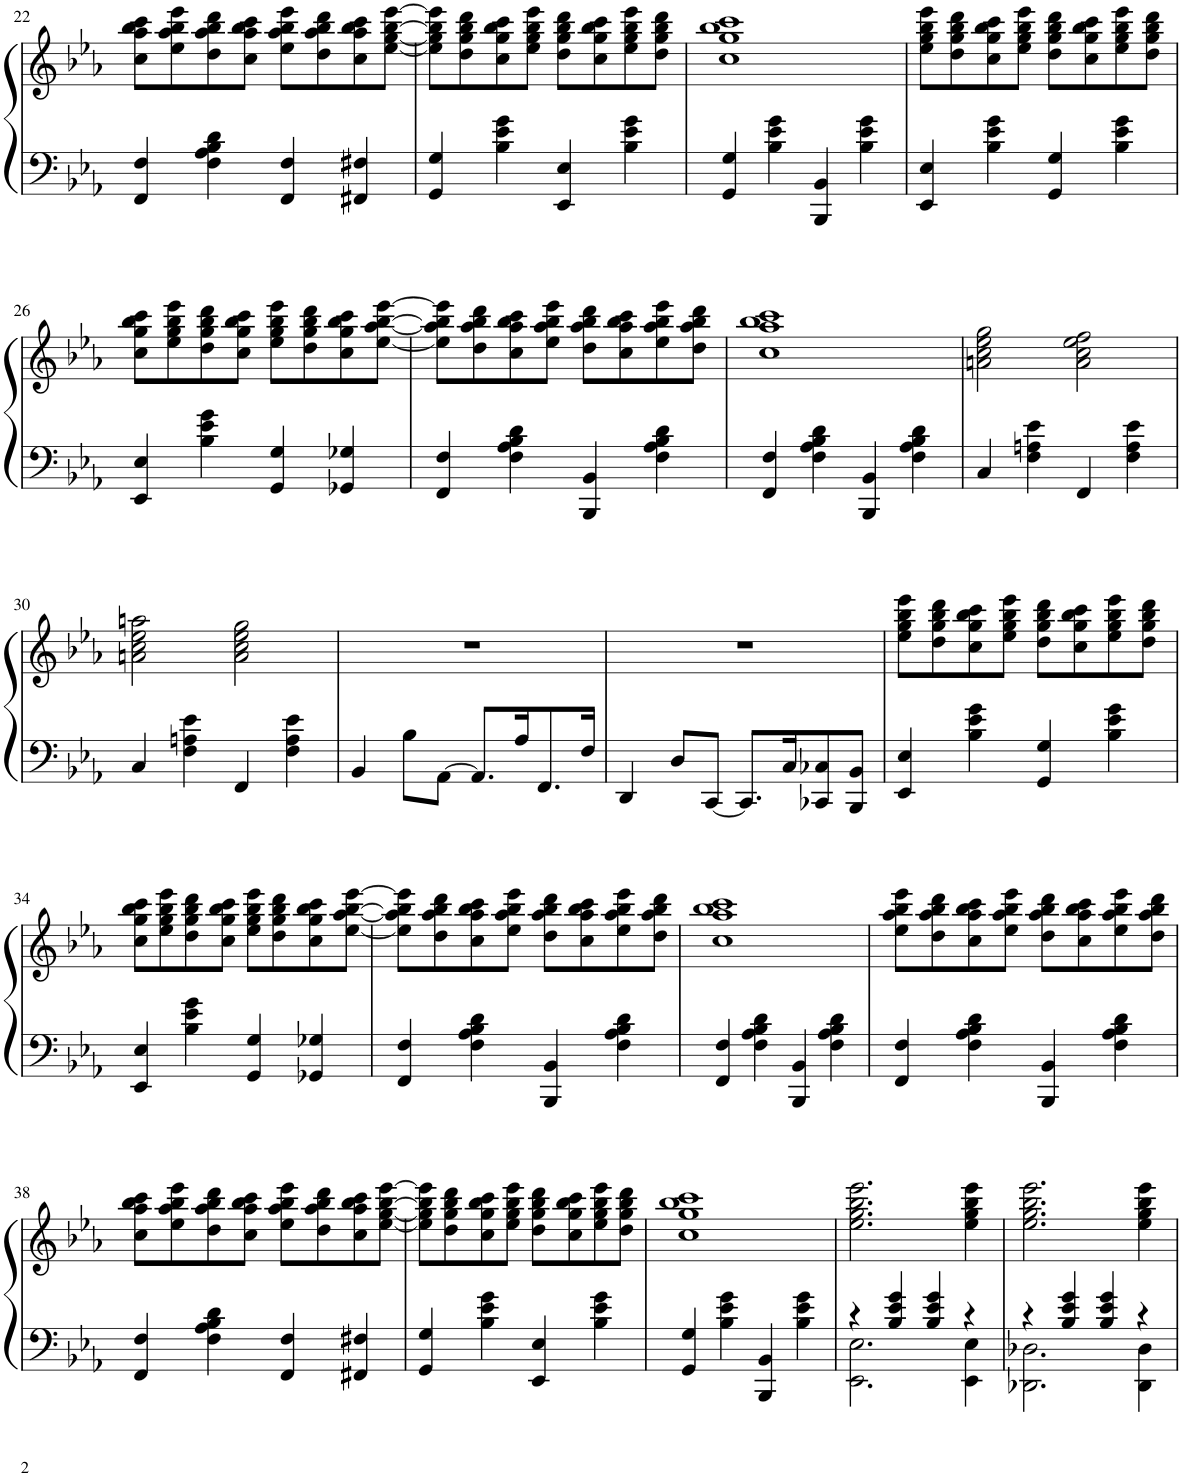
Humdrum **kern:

**kern	**kern
*part1	*part1
*staff2	*staff1
*I"Piano	*
*I'Pno.	*
!!LO:PB:g=z
*clefF4	*clefG2
*k[b-e-a-]	*k[b-e-a-]
*M2/2	*M2/2
*met(c|)	*met(c|)
=22	=22
4FF/ 4F/	8cc\ 8aa-\ 8bb-\ 8ccc\L
.	8ee-\ 8aa-\ 8bb-\ 8eee-\
4F\ 4A-\ 4B-\ 4d\	8dd\ 8aa-\ 8bb-\ 8ddd\
.	8cc\ 8aa-\ 8bb-\ 8ccc\J
4FF/ 4F/	8ee-\ 8aa-\ 8bb-\ 8eee-\L
.	8dd\ 8aa-\ 8bb-\ 8ddd\
4FF#X/ 4F#X/	8cc\ 8aa-\ 8bb-\ 8ccc\
.	[8ee-\ [8gg\ [8bb-\ [8eee-\J
=23	=23
4GG/ 4G/	8ee-\] 8gg\] 8bb-\] 8eee-\]L
.	8dd\ 8gg\ 8bb-\ 8ddd\
4B-\ 4e-\ 4g\	8cc\ 8gg\ 8bb-\ 8ccc\
.	8ee-\ 8gg\ 8bb-\ 8eee-\J
4EE-/ 4E-/	8dd\ 8gg\ 8bb-\ 8ddd\L
.	8cc\ 8gg\ 8bb-\ 8ccc\
4B-\ 4e-\ 4g\	8ee-\ 8gg\ 8bb-\ 8eee-\
.	8dd\ 8gg\ 8bb-\ 8ddd\J
=24	=24
4GG/ 4G/	1cc 1gg 1bb- 1ccc
4B-\ 4e-\ 4g\	.
4BBB-/ 4BB-/	.
4B-\ 4e-\ 4g\	.
=25	=25
4EE-/ 4E-/	8ee-\ 8gg\ 8bb-\ 8eee-\L
.	8dd\ 8gg\ 8bb-\ 8ddd\
4B-\ 4e-\ 4g\	8cc\ 8gg\ 8bb-\ 8ccc\
.	8ee-\ 8gg\ 8bb-\ 8eee-\J
4GG/ 4G/	8dd\ 8gg\ 8bb-\ 8ddd\L
.	8cc\ 8gg\ 8bb-\ 8ccc\
4B-\ 4e-\ 4g\	8ee-\ 8gg\ 8bb-\ 8eee-\
.	8dd\ 8gg\ 8bb-\ 8ddd\J
!!LO:LB:g=z
=26	=26
4EE-/ 4E-/	8cc\ 8gg\ 8bb-\ 8ccc\L
.	8ee-\ 8gg\ 8bb-\ 8eee-\
4B-\ 4e-\ 4g\	8dd\ 8gg\ 8bb-\ 8ddd\
.	8cc\ 8gg\ 8bb-\ 8ccc\J
4GG/ 4G/	8ee-\ 8gg\ 8bb-\ 8eee-\L
.	8dd\ 8gg\ 8bb-\ 8ddd\
4GG-X/ 4G-X/	8cc\ 8gg\ 8bb-\ 8ccc\
.	[8ee-\ [8aa-\ [8bb-\ [8eee-\J
=27	=27
4FF/ 4F/	8ee-\] 8aa-\] 8bb-\] 8eee-\]L
.	8dd\ 8aa-\ 8bb-\ 8ddd\
4F\ 4A-\ 4B-\ 4d\	8cc\ 8aa-\ 8bb-\ 8ccc\
.	8ee-\ 8aa-\ 8bb-\ 8eee-\J
4BBB-/ 4BB-/	8dd\ 8aa-\ 8bb-\ 8ddd\L
.	8cc\ 8aa-\ 8bb-\ 8ccc\
4F\ 4A-\ 4B-\ 4d\	8ee-\ 8aa-\ 8bb-\ 8eee-\
.	8dd\ 8aa-\ 8bb-\ 8ddd\J
=28	=28
4FF/ 4F/	1cc 1aa- 1bb- 1ccc
4F\ 4A-\ 4B-\ 4d\	.
4BBB-/ 4BB-/	.
4F\ 4A-\ 4B-\ 4d\	.
=29	=29
4C/	2an\ 2cc\ 2ee-\ 2gg\
4F\ 4An\ 4e-\	.
4FF/	2a\ 2cc\ 2ee-\ 2ff\
4F\ 4A\ 4e-\	.
!!LO:LB:g=z
=30	=30
4C/	2an\ 2cc\ 2ee-\ 2aan\
4F\ 4An\ 4e-\	.
4FF/	2a\ 2cc\ 2ee-\ 2gg\
4F\ 4A\ 4e-\	.
=31	=31
4BB-/	1r
8B-\L	.
[8AA-\J	.
8.AA-/L]	.
16A-/K	.
8.FF/	.
16F/Jk	.
=32	=32
4DD/	1r
8D/L	.
[8CC/J	.
8.CC/L]	.
16C/K	.
8CC-X/ 8C-X/	.
8BBB-/ 8BB-/J	.
=33	=33
4EE-/ 4E-/	8ee-\ 8gg\ 8bb-\ 8eee-\L
.	8dd\ 8gg\ 8bb-\ 8ddd\
4B-\ 4e-\ 4g\	8cc\ 8gg\ 8bb-\ 8ccc\
.	8ee-\ 8gg\ 8bb-\ 8eee-\J
4GG/ 4G/	8dd\ 8gg\ 8bb-\ 8ddd\L
.	8cc\ 8gg\ 8bb-\ 8ccc\
4B-\ 4e-\ 4g\	8ee-\ 8gg\ 8bb-\ 8eee-\
.	8dd\ 8gg\ 8bb-\ 8ddd\J
!!LO:LB:g=z
=34	=34
4EE-/ 4E-/	8cc\ 8gg\ 8bb-\ 8ccc\L
.	8ee-\ 8gg\ 8bb-\ 8eee-\
4B-\ 4e-\ 4g\	8dd\ 8gg\ 8bb-\ 8ddd\
.	8cc\ 8gg\ 8bb-\ 8ccc\J
4GG/ 4G/	8ee-\ 8gg\ 8bb-\ 8eee-\L
.	8dd\ 8gg\ 8bb-\ 8ddd\
4GG-X/ 4G-X/	8cc\ 8gg\ 8bb-\ 8ccc\
.	[8ee-\ [8aa-\ [8bb-\ [8eee-\J
=35	=35
4FF/ 4F/	8ee-\] 8aa-\] 8bb-\] 8eee-\]L
.	8dd\ 8aa-\ 8bb-\ 8ddd\
4F\ 4A-\ 4B-\ 4d\	8cc\ 8aa-\ 8bb-\ 8ccc\
.	8ee-\ 8aa-\ 8bb-\ 8eee-\J
4BBB-/ 4BB-/	8dd\ 8aa-\ 8bb-\ 8ddd\L
.	8cc\ 8aa-\ 8bb-\ 8ccc\
4F\ 4A-\ 4B-\ 4d\	8ee-\ 8aa-\ 8bb-\ 8eee-\
.	8dd\ 8aa-\ 8bb-\ 8ddd\J
=36	=36
4FF/ 4F/	1cc 1aa- 1bb- 1ccc
4F\ 4A-\ 4B-\ 4d\	.
4BBB-/ 4BB-/	.
4F\ 4A-\ 4B-\ 4d\	.
=37	=37
4FF/ 4F/	8ee-\ 8aa-\ 8bb-\ 8eee-\L
.	8dd\ 8aa-\ 8bb-\ 8ddd\
4F\ 4A-\ 4B-\ 4d\	8cc\ 8aa-\ 8bb-\ 8ccc\
.	8ee-\ 8aa-\ 8bb-\ 8eee-\J
4BBB-/ 4BB-/	8dd\ 8aa-\ 8bb-\ 8ddd\L
.	8cc\ 8aa-\ 8bb-\ 8ccc\
4F\ 4A-\ 4B-\ 4d\	8ee-\ 8aa-\ 8bb-\ 8eee-\
.	8dd\ 8aa-\ 8bb-\ 8ddd\J
!!LO:LB:g=z
=38	=38
4FF/ 4F/	8cc\ 8aa-\ 8bb-\ 8ccc\L
.	8ee-\ 8aa-\ 8bb-\ 8eee-\
4F\ 4A-\ 4B-\ 4d\	8dd\ 8aa-\ 8bb-\ 8ddd\
.	8cc\ 8aa-\ 8bb-\ 8ccc\J
4FF/ 4F/	8ee-\ 8aa-\ 8bb-\ 8eee-\L
.	8dd\ 8aa-\ 8bb-\ 8ddd\
4FF#X/ 4F#X/	8cc\ 8aa-\ 8bb-\ 8ccc\
.	[8ee-\ [8gg\ [8bb-\ [8eee-\J
=39	=39
4GG/ 4G/	8ee-\] 8gg\] 8bb-\] 8eee-\]L
.	8dd\ 8gg\ 8bb-\ 8ddd\
4B-\ 4e-\ 4g\	8cc\ 8gg\ 8bb-\ 8ccc\
.	8ee-\ 8gg\ 8bb-\ 8eee-\J
4EE-/ 4E-/	8dd\ 8gg\ 8bb-\ 8ddd\L
.	8cc\ 8gg\ 8bb-\ 8ccc\
4B-\ 4e-\ 4g\	8ee-\ 8gg\ 8bb-\ 8eee-\
.	8dd\ 8gg\ 8bb-\ 8ddd\J
=40	=40
4GG/ 4G/	1cc 1gg 1bb- 1ccc
4B-\ 4e-\ 4g\	.
4BBB-/ 4BB-/	.
4B-\ 4e-\ 4g\	.
=41	=41
*^	*
4r	2.EE-\ 2.E-\	2.ee-\ 2.gg\ 2.bb-\ 2.eee-\
4B-/ 4e-/ 4g/	.	.
4B-/ 4e-/ 4g/	.	.
4r	4EE-\ 4E-\	4ee-\ 4gg\ 4bb-\ 4eee-\
=42	=42	=42
4r	2.DD-X\ 2.D-X\	2.ee-\ 2.gg\ 2.bb-\ 2.eee-\
4B-/ 4e-/ 4g/	.	.
4B-/ 4e-/ 4g/	.	.
4r	4DD-\ 4D-\	4ee-\ 4gg\ 4bb-\ 4eee-\
*v	*v	*
=	=
*-	*-
